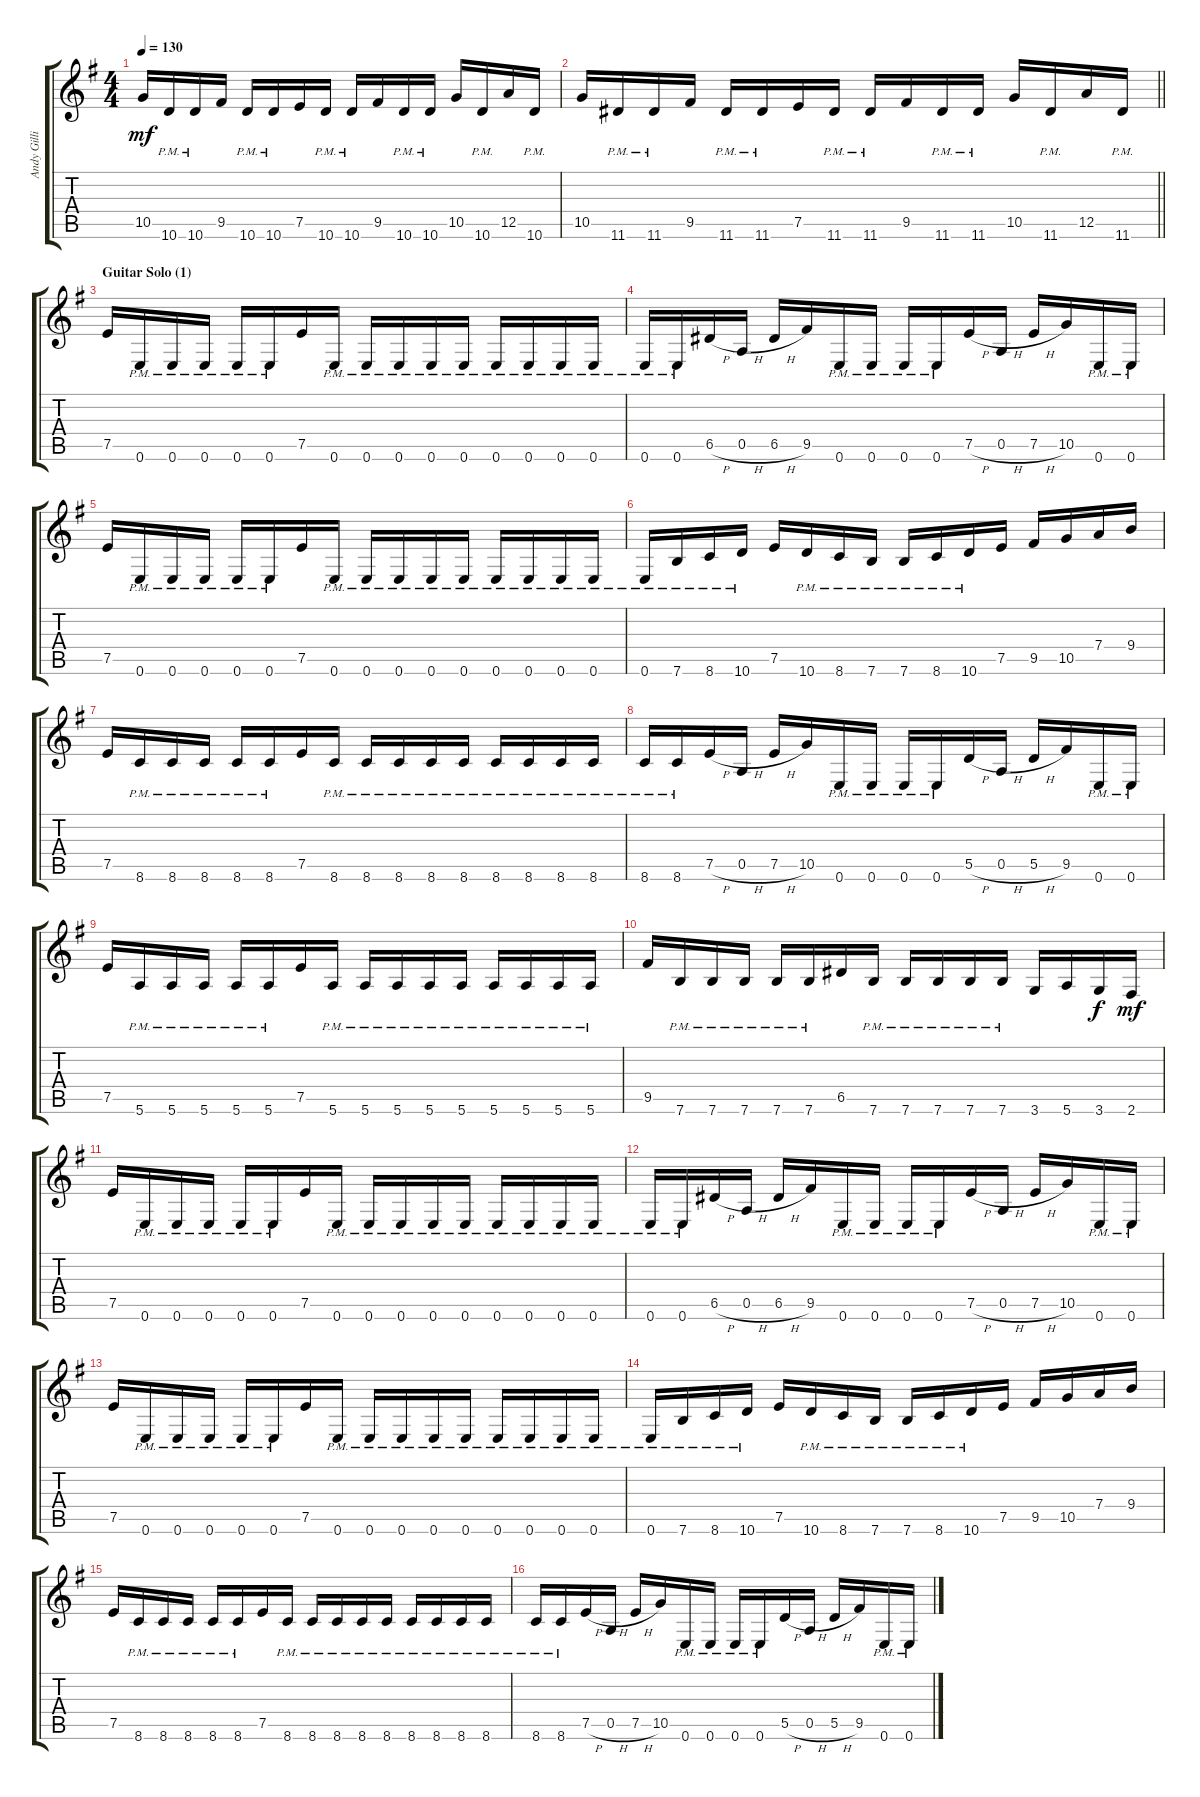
\track ("Andy Gillion (guitar)" "Andy Gilli") {instrument distortionguitar}
\staff {score tabs}
\tuning (E4 B3 G3 D3 A2 E2) {hide}
\ts (4 4)
\tempo 130
\clef g2
\ks eminor
10.5.16{dy mf} 10.6{pm}.16 10.6{pm}.16 9.5.16 10.6{pm}.16 10.6{pm}.16 7.5.16 10.6{pm}.16 10.6{pm}.16 9.5.16 10.6{pm}.16 10.6{pm}.16 10.5.16 10.6{pm}.16 12.5.16 10.6{pm}.16 |
\barLineRight lightlight
10.5.16 11.6{pm}.16 11.6{pm}.16 9.5.16 11.6{pm}.16 11.6{pm}.16 7.5.16 11.6{pm}.16 11.6{pm}.16 9.5.16 11.6{pm}.16 11.6{pm}.16 10.5.16 11.6{pm}.16 12.5.16 11.6{pm}.16 |
\section ("" "Guitar Solo (1)")
7.5.16 0.6{pm}.16 0.6{pm}.16 0.6{pm}.16 0.6{pm}.16 0.6{pm}.16 7.5.16 0.6{pm}.16 0.6{pm}.16 0.6{pm}.16 0.6{pm}.16 0.6{pm}.16 0.6{pm}.16 0.6{pm}.16 0.6{pm}.16 0.6{pm}.16 |
0.6{pm}.16 0.6{pm}.16 6.5{h}.16 0.5{h}.16 6.5{h}.16 9.5.16 0.6{pm}.16 0.6{pm}.16 0.6{pm}.16 0.6{pm}.16 7.5{h}.16 0.5{h}.16 7.5{h}.16 10.5.16 0.6{pm}.16 0.6{pm}.16 |
7.5.16 0.6{pm}.16 0.6{pm}.16 0.6{pm}.16 0.6{pm}.16 0.6{pm}.16 7.5.16 0.6{pm}.16 0.6{pm}.16 0.6{pm}.16 0.6{pm}.16 0.6{pm}.16 0.6{pm}.16 0.6{pm}.16 0.6{pm}.16 0.6{pm}.16 |
0.6{pm}.16 7.6{pm}.16 8.6{pm}.16 10.6{pm}.16 7.5.16 10.6{pm}.16 8.6{pm}.16 7.6{pm}.16 7.6{pm}.16 8.6{pm}.16 10.6{pm}.16 7.5.16 9.5.16 10.5.16 7.4.16 9.4.16 |
7.5.16 8.6{pm}.16 8.6{pm}.16 8.6{pm}.16 8.6{pm}.16 8.6{pm}.16 7.5.16 8.6{pm}.16 8.6{pm}.16 8.6{pm}.16 8.6{pm}.16 8.6{pm}.16 8.6{pm}.16 8.6{pm}.16 8.6{pm}.16 8.6{pm}.16 |
8.6{pm}.16 8.6{pm}.16 7.5{h}.16 0.5{h}.16 7.5{h}.16 10.5.16 0.6{pm}.16 0.6{pm}.16 0.6{pm}.16 0.6{pm}.16 5.5{h}.16 0.5{h}.16 5.5{h}.16 9.5.16 0.6{pm}.16 0.6{pm}.16 |
7.5.16 5.6{pm}.16 5.6{pm}.16 5.6{pm}.16 5.6{pm}.16 5.6{pm}.16 7.5.16 5.6{pm}.16 5.6{pm}.16 5.6{pm}.16 5.6{pm}.16 5.6{pm}.16 5.6{pm}.16 5.6{pm}.16 5.6{pm}.16 5.6{pm}.16 |
9.5.16 7.6{pm}.16 7.6{pm}.16 7.6{pm}.16 7.6{pm}.16 7.6{pm}.16 6.5.16 7.6{pm}.16 7.6{pm}.16 7.6{pm}.16 7.6{pm}.16 7.6{pm}.16 3.6.16 5.6.16 3.6.16{dy f} 2.6.16{dy mf} |
7.5.16 0.6{pm}.16 0.6{pm}.16 0.6{pm}.16 0.6{pm}.16 0.6{pm}.16 7.5.16 0.6{pm}.16 0.6{pm}.16 0.6{pm}.16 0.6{pm}.16 0.6{pm}.16 0.6{pm}.16 0.6{pm}.16 0.6{pm}.16 0.6{pm}.16 |
0.6{pm}.16 0.6{pm}.16 6.5{h}.16 0.5{h}.16 6.5{h}.16 9.5.16 0.6{pm}.16 0.6{pm}.16 0.6{pm}.16 0.6{pm}.16 7.5{h}.16 0.5{h}.16 7.5{h}.16 10.5.16 0.6{pm}.16 0.6{pm}.16 |
7.5.16 0.6{pm}.16 0.6{pm}.16 0.6{pm}.16 0.6{pm}.16 0.6{pm}.16 7.5.16 0.6{pm}.16 0.6{pm}.16 0.6{pm}.16 0.6{pm}.16 0.6{pm}.16 0.6{pm}.16 0.6{pm}.16 0.6{pm}.16 0.6{pm}.16 |
0.6{pm}.16 7.6{pm}.16 8.6{pm}.16 10.6{pm}.16 7.5.16 10.6{pm}.16 8.6{pm}.16 7.6{pm}.16 7.6{pm}.16 8.6{pm}.16 10.6{pm}.16 7.5.16 9.5.16 10.5.16 7.4.16 9.4.16 |
7.5.16 8.6{pm}.16 8.6{pm}.16 8.6{pm}.16 8.6{pm}.16 8.6{pm}.16 7.5.16 8.6{pm}.16 8.6{pm}.16 8.6{pm}.16 8.6{pm}.16 8.6{pm}.16 8.6{pm}.16 8.6{pm}.16 8.6{pm}.16 8.6{pm}.16 |
8.6{pm}.16 8.6{pm}.16 7.5{h}.16 0.5{h}.16 7.5{h}.16 10.5.16 0.6{pm}.16 0.6{pm}.16 0.6{pm}.16 0.6{pm}.16 5.5{h}.16 0.5{h}.16 5.5{h}.16 9.5.16 0.6{pm}.16 0.6{pm}.16
